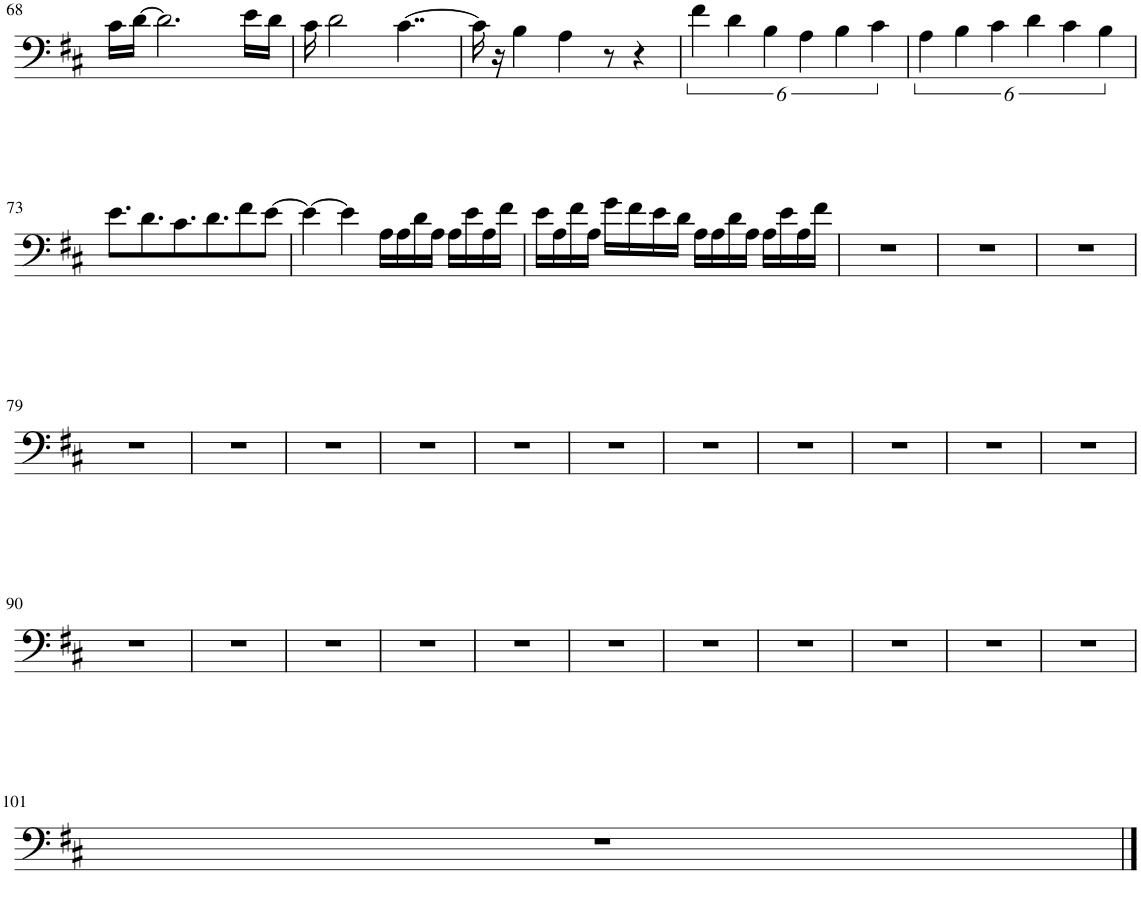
**kern
*part1
*staff1
*I"Piano
*I'Pno.
!!LO:PB:g=z
*clefF4
*k[f#c#]
*M4/4
=68
16c#\LL
[16d\JJ
2.d\]
16e\LL
16d\JJ
=69
16c#\
2d\
[4..c#\
=70
16c#\]
16r
4B\
4A\
8r
4r
=71
6f#\
6d\
6B\
6A\
6B\
6c#\
=72
6A\
6B\
6c#\
6d\
6c#\
6B\
!!LO:LB:g=z
=73
8.e\L
8.d\
8.c#\
8.d\
8f#\
[8e\J
=74
4e\_
4e\]
16A\LL
16A\
16d\
16A\JJ
16A\LL
16e\
16A\
16f#\JJ
=75
16e\LL
16A\
16f#\
16A\JJ
16g\LL
16f#\
16e\
16d\JJ
16A\LL
16A\
16d\
16A\JJ
16A\LL
16e\
16A\
16f#\JJ
=76
1r
=77
1r
=78
1r
!!LO:LB:g=z
=79
1r
=80
1r
=81
1r
=82
1r
=83
1r
=84
1r
=85
1r
=86
1r
=87
1r
=88
1r
=89
1r
!!LO:LB:g=z
=90
1r
=91
1r
=92
1r
=93
1r
=94
1r
=95
1r
=96
1r
=97
1r
=98
1r
=99
1r
=100
1r
!!LO:LB:g=z
=101
1r
==
*-
